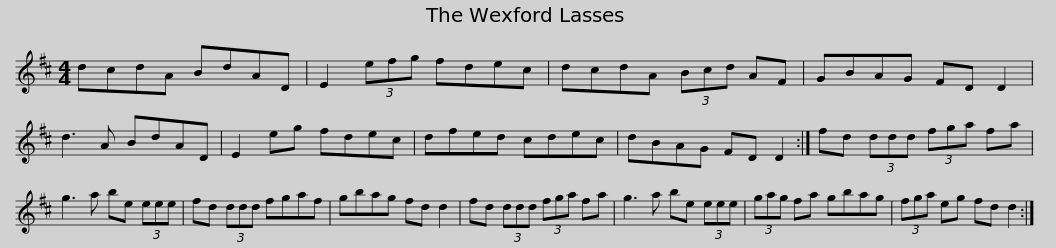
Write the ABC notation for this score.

X:1
L:1/8
M:4/4
I:linebreak $
K:D
V:1 treble
V:1
 dcdA BdAD | E2 (3efg fdec | dcdA (3Bcd AF | GBAG FD D2 | d3 A BdAD |$ %5
 E2 eg fdec | dfed cdec | dBAG FD D2 :| fd (3ddd (3fga fa | g3 a be (3eee |$ %10
 fd (3ddd fgaf | gbag fd d2 | fd (3ddd (3fga fa | g3 a be (3eee | (3gag fa gbag |$ %15
 (3fga eg fd d2 :| %16
